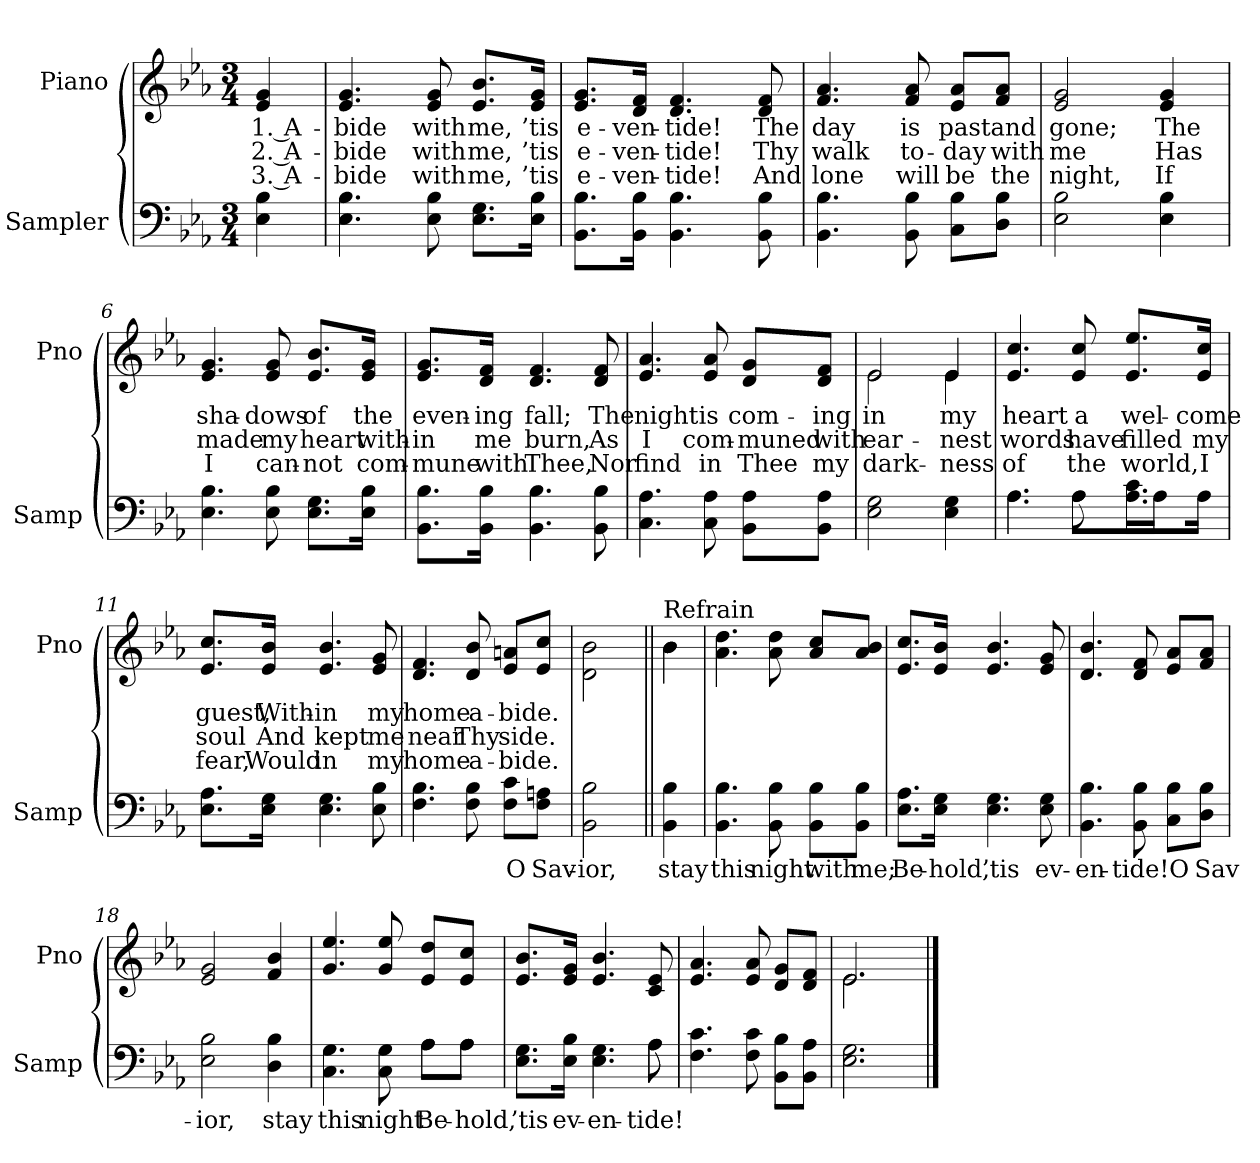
**kern	**text	**kern	**text	**text	**text
*part2	*part2	*part1	*part1	*part1	*part1
*staff2	*staff2	*staff1	*staff1	*staff1	*staff1
*I"Sampler	*	*I"Piano	*	*	*
*I'Samp	*	*I'Pno	*	*	*
*clefF4	*	*clefG2	*	*	*
*k[b-e-a-]	*	*k[b-e-a-]	*	*	*
*E-:	*	*E-:	*	*	*
*M3/4	*	*M3/4	*	*	*
=1	=1	=1	=1	=1	=1
4E-\ 4B-\	.	4e-/ 4g/	1. A-	2. A-	3. A-
=2	=2	=2	=2	=2	=2
4.E-\ 4.B-\	.	4.e-/ 4.g/	-bide	-bide	-bide
8E-\ 8B-\	.	8e-/ 8g/	with	with	with
8.E-\ 8.G\L	.	8.e-/ 8.b-/L	me,	me,	me,
16E-\ 16B-\Jk	.	16e-/ 16g/Jk	’tis	’tis	’tis
=3	=3	=3	=3	=3	=3
8.BB-\ 8.B-\L	.	8.e-/ 8.g/L	e-	e-	e-
16BB-\ 16B-\Jk	.	16d/ 16f/Jk	-ven-	-ven-	-ven-
4.BB-\ 4.B-\	.	4.d/ 4.f/	-tide!	-tide!	-tide!
8BB-\ 8B-\	.	8d/ 8f/	The	Thy	And
=4	=4	=4	=4	=4	=4
4.BB-\ 4.B-\	.	4.f/ 4.a-/	day	walk	lone
8BB-\ 8B-\	.	8f/ 8a-/	is	to-	will
8C\ 8B-\L	.	8e-/ 8a-/L	past	-day	be
8D\ 8B-\J	.	8f/ 8a-/J	and	with	the
=5	=5	=5	=5	=5	=5
2E-\ 2B-\	.	2e-/ 2g/	gone;	me	night,
4E-\ 4B-\	.	4e-/ 4g/	The	Has	If
=6	=6	=6	=6	=6	=6
4.E-\ 4.B-\	.	4.e-/ 4.g/	sha-	made	I
8E-\ 8B-\	.	8e-/ 8g/	-dows	my	can-
8.E-\ 8.G\L	.	8.e-/ 8.b-/L	of	heart	-not
16E-\ 16B-\Jk	.	16e-/ 16g/Jk	the	with-	com-
=7	=7	=7	=7	=7	=7
8.BB-\ 8.B-\L	.	8.e-/ 8.g/L	even-	-in	-mune
16BB-\ 16B-\Jk	.	16d/ 16f/Jk	-ing	me	with
4.BB-\ 4.B-\	.	4.d/ 4.f/	fall;	burn,	Thee,
8BB-\ 8B-\	.	8d/ 8f/	The	As	Nor
=8	=8	=8	=8	=8	=8
4.C 4.A-	.	4.e-/ 4.a-/	night	I	find
8C 8A-	.	8e-/ 8a-/	is	com-	in
8BB-\ 8A-\L	.	8d/ 8g/L	com-	-muned	Thee
8BB-\ 8A-\J	.	8d/ 8f/J	-ing	with	my
=9	=9	=9	=9	=9	=9
*	*	*^	*	*	*
2E-\ 2G\	.	2e-/	2e-	-in	ear-	dark-
4E-\ 4G\	.	4e-/	4e-	my	-nest	-ness
*	*	*v	*v	*	*	*
=10	=10	=10	=10	=10	=10
*^	*	*	*	*	*
4.A-\	4.A-	.	4.e-/ 4.cc/	heart	words	of
8A-\	8A-\L	.	8e-/ 8cc/	a	have	the
8.A-\ 8.c\L	16ryy	.	8.e-/ 8.ee-/L	wel-	filled	world,
.	16A-\Jk	.	.	.	.	.
.	8ryy	.	.	.	.	.
16A-\Jk	.	.	16e-/ 16cc/Jk	-come	my	I
*v	*v	*	*	*	*	*
=11	=11	=11	=11	=11	=11
8.E-\ 8.A-\L	.	8.e-/ 8.cc/L	guest,	soul	fear,
16E-\ 16G\Jk	.	16e-/ 16b-/Jk	With-	And	Would
4.E-\ 4.G\	.	4.e-/ 4.b-/	-in	kept	in
8E-\ 8B-\	.	8e-/ 8g/	my	me	my
=12	=12	=12	=12	=12	=12
4.F\ 4.B-\	.	4.d/ 4.f/	home	near	home
8F\ 8B-\	.	8d/ 8b-/	a-	Thy	a-
8F\ 8c\L	O	8e-/ 8an/L	-bide.	side.	-bide.
8F\ 8An\J	Sav-	8e-/ 8cc/J	.	.	.
=13	=13	=13	=13	=13	=13
2BB-\ 2B-\	-ior,	2d\ 2b-\	.	.	.
=14||	=14||	=14||	=14||	=14||	=14||
*	*	*^	*	*	*
!	!	!LO:TX:t=Refrain	!	!	!	!
4BB-\ 4B-\	stay	4b-\	4b-	.	.	.
*	*	*v	*v	*	*	*
=15	=15	=15	=15	=15	=15
4.BB-\ 4.B-\	this	4.a- 4.dd	.	.	.
8BB-\ 8B-\	night	8a- 8dd	.	.	.
8BB-\ 8B-\L	with	8a-/ 8cc/L	.	.	.
8BB-\ 8B-\J	me;	8a-/ 8b-/J	.	.	.
=16	=16	=16	=16	=16	=16
8.E-\ 8.A-\L	Be-	8.e-/ 8.cc/L	.	.	.
16E-\ 16G\Jk	-hold,	16e-/ 16b-/Jk	.	.	.
4.E-\ 4.G\	’tis	4.e-/ 4.b-/	.	.	.
8E-\ 8G\	ev-	8e-/ 8g/	.	.	.
=17	=17	=17	=17	=17	=17
4.BB-\ 4.B-\	-en-	4.d/ 4.b-/	.	.	.
8BB-\ 8B-\	-tide!	8d/ 8f/	.	.	.
8C\ 8B-\L	O	8e-/ 8a-/L	.	.	.
8D\ 8B-\J	Sav-	8f/ 8a-/J	.	.	.
=18	=18	=18	=18	=18	=18
2E-\ 2B-\	-ior,	2e-/ 2g/	.	.	.
4D\ 4B-\	stay	4f/ 4b-/	.	.	.
=19	=19	=19	=19	=19	=19
*^	*	*	*	*	*
4.C\ 4.G\	2ryy	this	4.g/ 4.ee-/	.	.	.
8C\ 8G\	.	night	8g/ 8ee-/	.	.	.
8A-\L	8A-\L	Be-	8e-/ 8dd/L	.	.	.
8A-\J	8A-\J	-hold,	8e-/ 8cc/J	.	.	.
=20	=20	=20	=20	=20	=20	=20
8.E-\ 8.G\L	8ryy	’tis	8.e-/ 8.b-/L	.	.	.
*v	*v	*	*	*	*	*
16E-\ 16B-\Jk	ev-	16e-/ 16g/Jk	.	.	.
4.E-\ 4.G\	-en-	4.e-/ 4.b-/	.	.	.
*^	*	*	*	*	*
8A-\	8A-	-tide!	8c/ 8e-/	.	.	.
*v	*v	*	*	*	*	*
=21	=21	=21	=21	=21	=21
4.F\ 4.c\	.	4.e-/ 4.a-/	.	.	.
8F\ 8c\	.	8e-/ 8a-/	.	.	.
8BB-\ 8B-\L	.	8d/ 8g/L	.	.	.
8BB-\ 8A-\J	.	8d/ 8f/J	.	.	.
=22	=22	=22	=22	=22	=22
*	*	*^	*	*	*
2.E-\ 2.G\	.	2.e-/	2.e-	.	.	.
*	*	*v	*v	*	*	*
==	==	==	==	==	==
*-	*-	*-	*-	*-	*-
